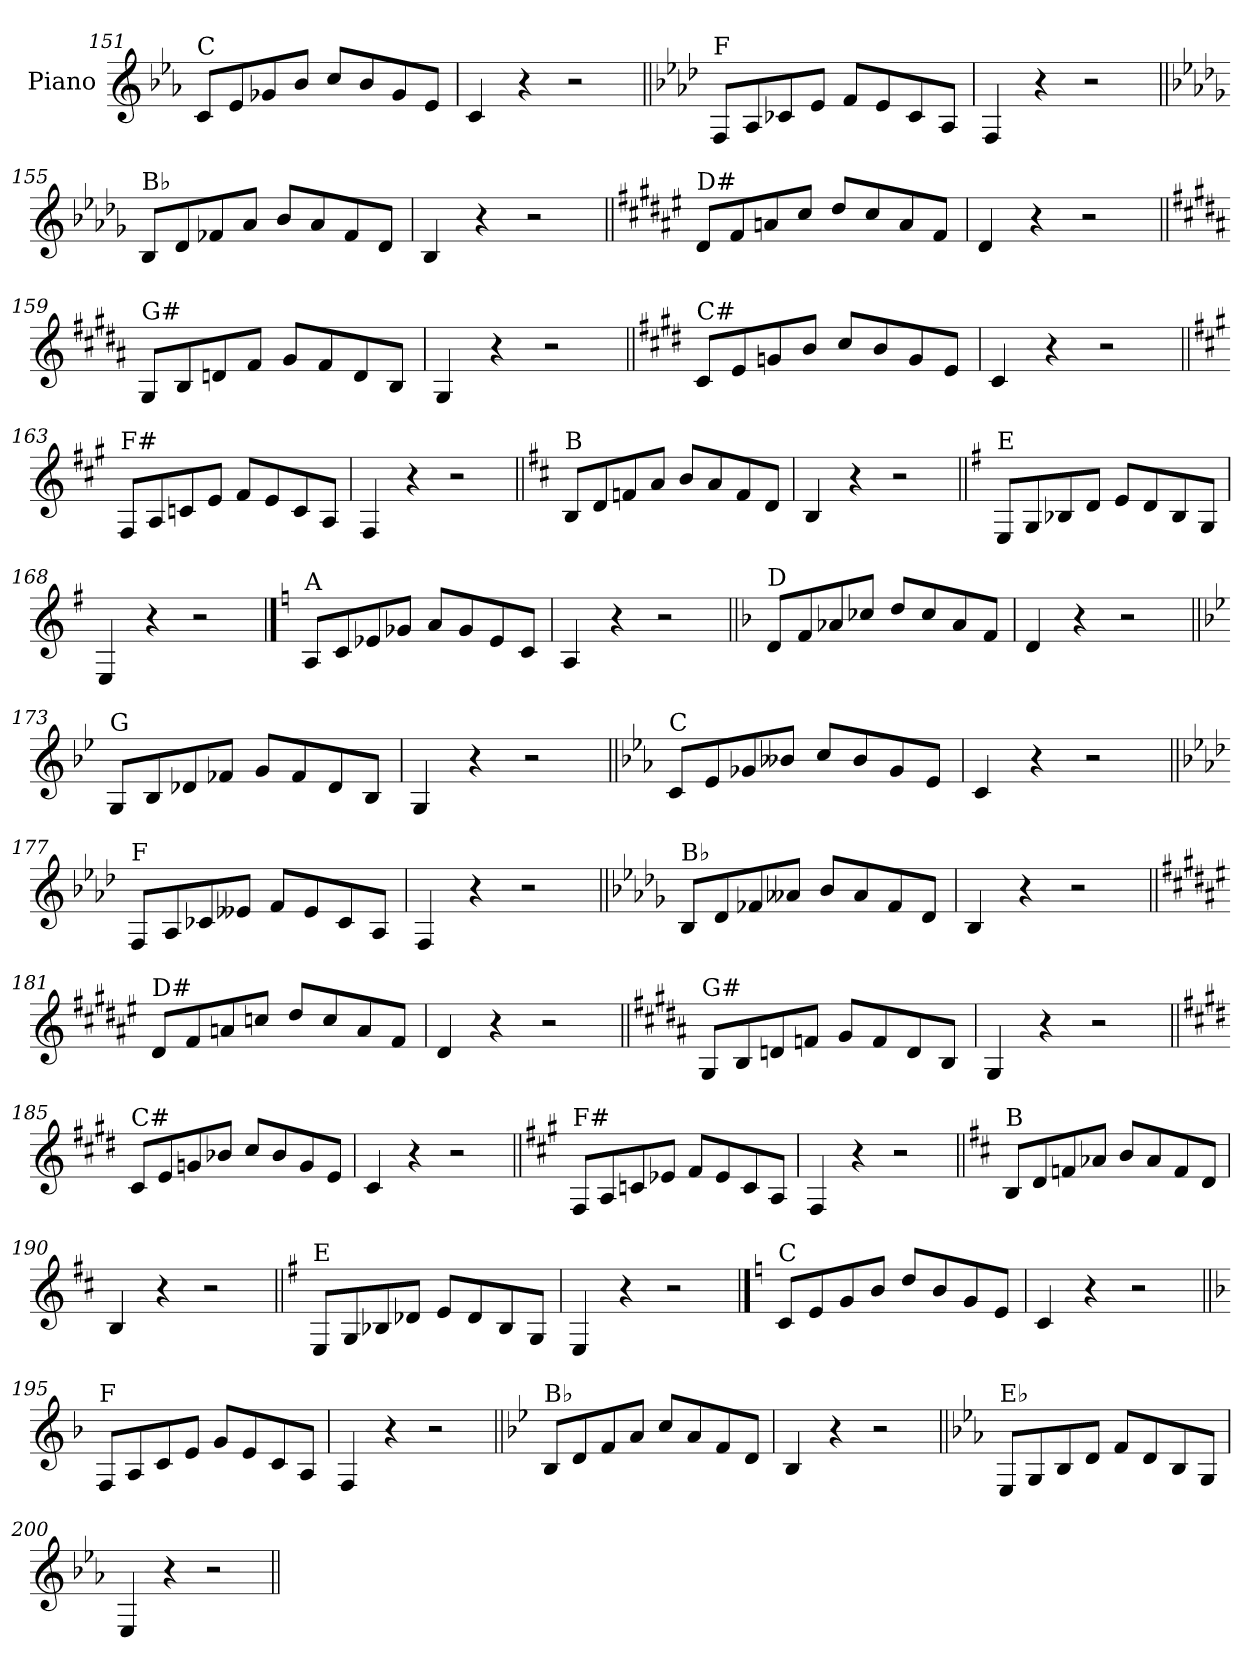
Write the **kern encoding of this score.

**kern
*part1
*staff1
*I"Piano
*I'Pno.
!!LO:LB:g=z
*clefG2
*k[b-e-a-]
=151
!LO:TX:a:t=C
8c/L
8e-/
8g-X/
8b-/J
8cc/L
8b-/
8g-/
8e-/J
=152
4c/
4r
2r
=153||
*k[b-e-a-d-]
!LO:TX:a:t=F
8F/L
8A-/
8c-X/
8e-/J
8f/L
8e-/
8c-/
8A-/J
=154
4F/
4r
2r
=155||
*k[b-e-a-d-g-]
!LO:TX:a:t=B♭
8B-/L
8d-/
8f-X/
8a-/J
8b-/L
8a-/
8f-/
8d-/J
=156
4B-/
4r
2r
!!LO:LB:g=z
=157||
*k[f#c#g#d#a#e#]
!LO:TX:a:t=D#
8d#/L
8f#/
8an/
8cc#/J
8dd#/L
8cc#/
8a/
8f#/J
=158
4d#/
4r
2r
=159||
*k[f#c#g#d#a#]
!LO:TX:a:t=G#
8G#/L
8B/
8dn/
8f#/J
8g#/L
8f#/
8d/
8B/J
=160
4G#/
4r
2r
=161||
*k[f#c#g#d#]
!LO:TX:a:t=C#
8c#/L
8e/
8gn/
8b/J
8cc#/L
8b/
8g/
8e/J
=162
4c#/
4r
2r
!!LO:LB:g=z
=163||
*k[f#c#g#]
!LO:TX:a:t=F#
8F#/L
8A/
8cn/
8e/J
8f#/L
8e/
8c/
8A/J
=164
4F#/
4r
2r
=165||
*k[f#c#]
!LO:TX:a:t=B
8B/L
8d/
8fn/
8a/J
8b/L
8a/
8f/
8d/J
=166
4B/
4r
2r
=167||
*k[f#]
!LO:TX:a:t=E
8E/L
8G/
8B-X/
8d/J
8e/L
8d/
8B-/
8G/J
=168
4E/
4r
2r
!!LO:LB:g=z
==169
*k[]
!LO:TX:a:t=A
8A/L
8c/
8e-X/
8g-X/J
8a/L
8g-/
8e-/
8c/J
=170
4A/
4r
2r
=171||
*k[b-]
!LO:TX:a:t=D
8d/L
8f/
8a-X/
8cc-X/J
8dd/L
8cc-/
8a-/
8f/J
=172
4d/
4r
2r
=173||
*k[b-e-]
!LO:TX:a:t=G
8G/L
8B-/
8d-X/
8f-X/J
8g/L
8f-/
8d-/
8B-/J
=174
4G/
4r
2r
!!LO:LB:g=z
=175||
*k[b-e-a-]
!LO:TX:a:t=C
8c/L
8e-/
8g-X/
8b--X/J
8cc/L
8b--/
8g-/
8e-/J
=176
4c/
4r
2r
=177||
*k[b-e-a-d-]
!LO:TX:a:t=F
8F/L
8A-/
8c-X/
8e--X/J
8f/L
8e--/
8c-/
8A-/J
=178
4F/
4r
2r
=179||
*k[b-e-a-d-g-]
!LO:TX:a:t=B♭
8B-/L
8d-/
8f-X/
8a--X/J
8b-/L
8a--/
8f-/
8d-/J
=180
4B-/
4r
2r
!!LO:LB:g=z
=181||
*k[f#c#g#d#a#e#]
!LO:TX:a:t=D#
8d#/L
8f#/
8an/
8ccn/J
8dd#/L
8cc/
8a/
8f#/J
=182
4d#/
4r
2r
=183||
*k[f#c#g#d#a#]
!LO:TX:a:t=G#
8G#/L
8B/
8dn/
8fn/J
8g#/L
8f/
8d/
8B/J
=184
4G#/
4r
2r
=185||
*k[f#c#g#d#]
!LO:TX:a:t=C#
8c#/L
8e/
8gn/
8b-X/J
8cc#/L
8b-/
8g/
8e/J
=186
4c#/
4r
2r
!!LO:LB:g=z
=187||
*k[f#c#g#]
!LO:TX:a:t=F#
8F#/L
8A/
8cn/
8e-X/J
8f#/L
8e-/
8c/
8A/J
=188
4F#/
4r
2r
=189||
*k[f#c#]
!LO:TX:a:t=B
8B/L
8d/
8fn/
8a-X/J
8b/L
8a-/
8f/
8d/J
=190
4B/
4r
2r
=191||
*k[f#]
!LO:TX:a:t=E
8E/L
8G/
8B-X/
8d-X/J
8e/L
8d-/
8B-/
8G/J
=192
4E/
4r
2r
!!LO:PB:g=z
==193
*k[]
!LO:TX:a:t=C
8c/L
8e/
8g/
8b/J
8dd/L
8b/
8g/
8e/J
=194
4c/
4r
2r
=195||
*k[b-]
!LO:TX:a:t=F
8F/L
8A/
8c/
8e/J
8g/L
8e/
8c/
8A/J
=196
4F/
4r
2r
=197||
*k[b-e-]
!LO:TX:a:t=B♭
8B-/L
8d/
8f/
8a/J
8cc/L
8a/
8f/
8d/J
=198
4B-/
4r
2r
!!LO:LB:g=z
=199||
*k[b-e-a-]
!LO:TX:a:t=E♭
8E-/L
8G/
8B-/
8d/J
8f/L
8d/
8B-/
8G/J
=200
4E-/
4r
2r
=||
*-
